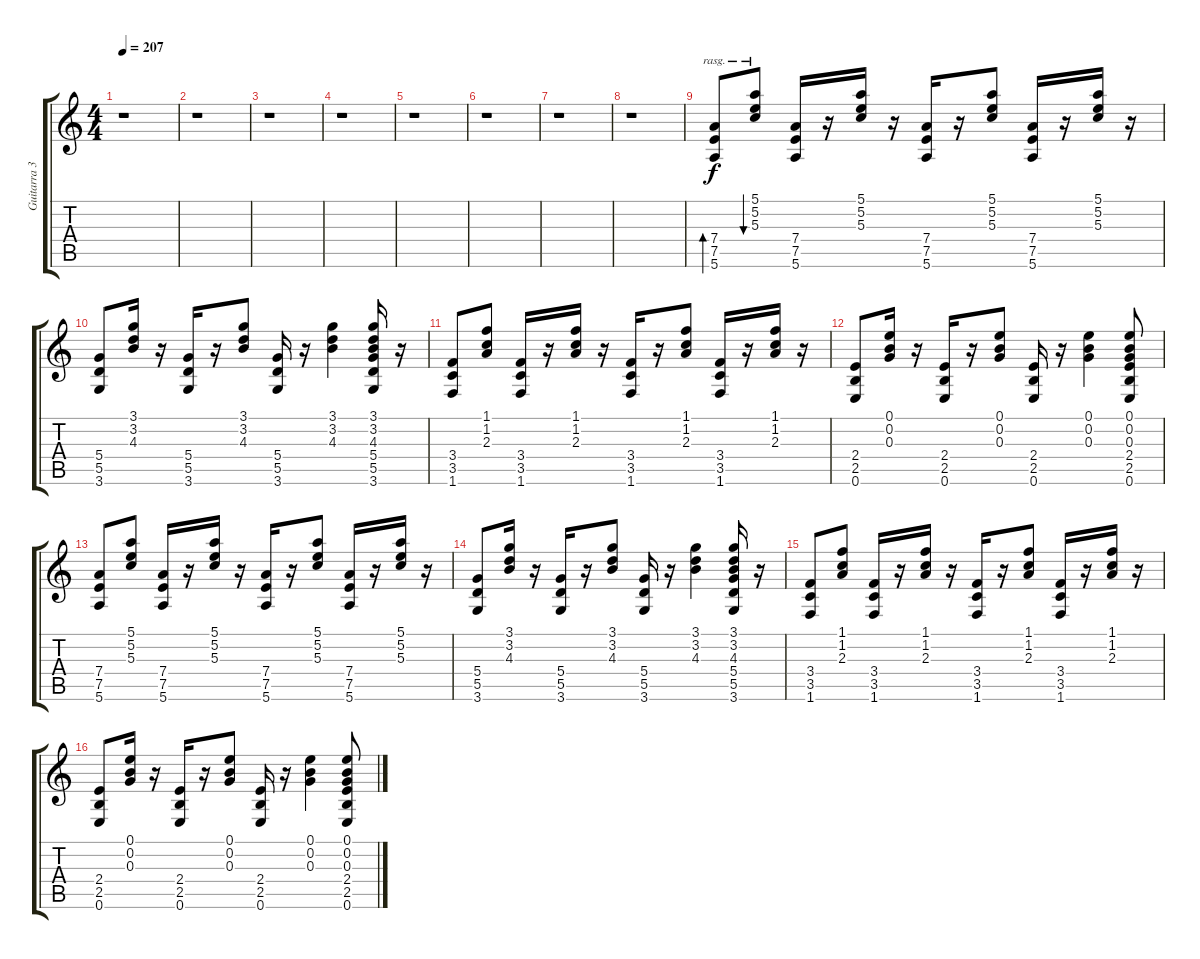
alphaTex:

\track ("Guitarra 3" "Guitarra 3") {instrument electricguitarclean}
\staff {score tabs}
\tuning (E4 B3 G3 D3 A2 E2) {hide}
\ts (4 4)
\tempo 207
\clef g2
\ks c
r.1{dy f} |
r.1 |
r.1 |
r.1 |
r.1 |
r.1 |
r.1 |
r.1 |
(7.4 7.5 5.6).8{bd 240 rasg ii} (5.1 5.2 5.3).8{bu 240 rasg ii} (7.4 7.5 5.6).16 r.16 (5.1 5.2 5.3).16 r.16 (7.4 7.5 5.6).16 r.16 (5.1 5.2 5.3).8 (7.4 7.5 5.6).16 r.16 (5.1 5.2 5.3).16 r.16 |
(5.4 5.5 3.6).8 (3.1 3.2 4.3).16 r.16 (5.4 5.5 3.6).16 r.16 (3.1 3.2 4.3).8 (5.4 5.5 3.6).16 r.16 (3.1 3.2 4.3).4 (3.1 3.2 4.3 5.4 5.5 3.6).16 r.16 |
(3.4 3.5 1.6).8 (1.1 1.2 2.3).8 (3.4 3.5 1.6).16 r.16 (1.1 1.2 2.3).16 r.16 (3.4 3.5 1.6).16 r.16 (1.1 1.2 2.3).8 (3.4 3.5 1.6).16 r.16 (1.1 1.2 2.3).16 r.16 |
(2.4 2.5 0.6).8 (0.1 0.2 0.3).16 r.16 (2.4 2.5 0.6).16 r.16 (0.1 0.2 0.3).8 (2.4 2.5 0.6).16 r.16 (0.1 0.2 0.3).4 (0.1 0.2 0.3 2.4 2.5 0.6).8 |
(7.4 7.5 5.6).8 (5.1 5.2 5.3).8 (7.4 7.5 5.6).16 r.16 (5.1 5.2 5.3).16 r.16 (7.4 7.5 5.6).16 r.16 (5.1 5.2 5.3).8 (7.4 7.5 5.6).16 r.16 (5.1 5.2 5.3).16 r.16 |
(5.4 5.5 3.6).8 (3.1 3.2 4.3).16 r.16 (5.4 5.5 3.6).16 r.16 (3.1 3.2 4.3).8 (5.4 5.5 3.6).16 r.16 (3.1 3.2 4.3).4 (3.1 3.2 4.3 5.4 5.5 3.6).16 r.16 |
(3.4 3.5 1.6).8 (1.1 1.2 2.3).8 (3.4 3.5 1.6).16 r.16 (1.1 1.2 2.3).16 r.16 (3.4 3.5 1.6).16 r.16 (1.1 1.2 2.3).8 (3.4 3.5 1.6).16 r.16 (1.1 1.2 2.3).16 r.16 |
(2.4 2.5 0.6).8 (0.1 0.2 0.3).16 r.16 (2.4 2.5 0.6).16 r.16 (0.1 0.2 0.3).8 (2.4 2.5 0.6).16 r.16 (0.1 0.2 0.3).4 (0.1 0.2 0.3 2.4 2.5 0.6).8
